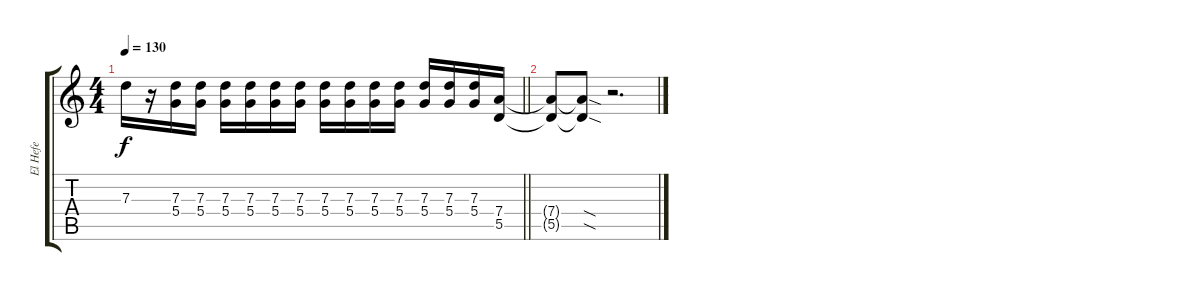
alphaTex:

\track ("El Hefe" "El Hefe") {instrument distortionguitar}
\staff {score tabs}
\tuning (E4 B3 G3 D3 A2 E2) {hide}
\ts (4 4)
\tempo 130
\clef g2
\barLineRight lightlight
\ks c
7.3{t}.16{dy f} r.16 (7.3 5.4).16 (7.3 5.4).16 (7.3 5.4).16 (7.3 5.4).16 (7.3 5.4).16 (7.3 5.4).16 (7.3 5.4).16 (7.3 5.4).16 (7.3 5.4).16 (7.3 5.4).16 (7.3 5.4).16 (7.3 5.4).16 (7.3 5.4).16 (7.4 5.5).16 |
(7.4{t} 5.5{t}).8 (7.4{sod t} 5.5{sod t}).8 r.2{d}
